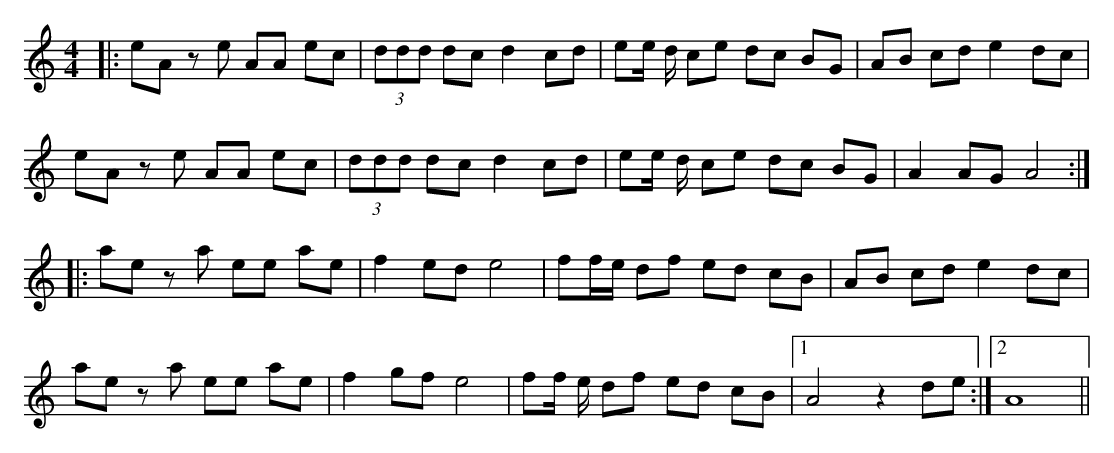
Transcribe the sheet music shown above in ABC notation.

X:1
M:4/4
K:Amin
|:eA ze AA ec|(3ddd dc d2 cd|ee/2 d/2 ce dc BG|AB cd e2 dc|
eA ze AA ec|(3ddd dc d2 cd|ee/2 d/2 ce dc BG|A2 AG A4:|
|:ae za ee ae|f2 ed e4|ff/2e/2 df ed cB|AB cd e2 dc|
ae za ee ae|f2 gf e4| ff/2 e/2 df ed cB|1 A4 z2 de:|2 A8||
